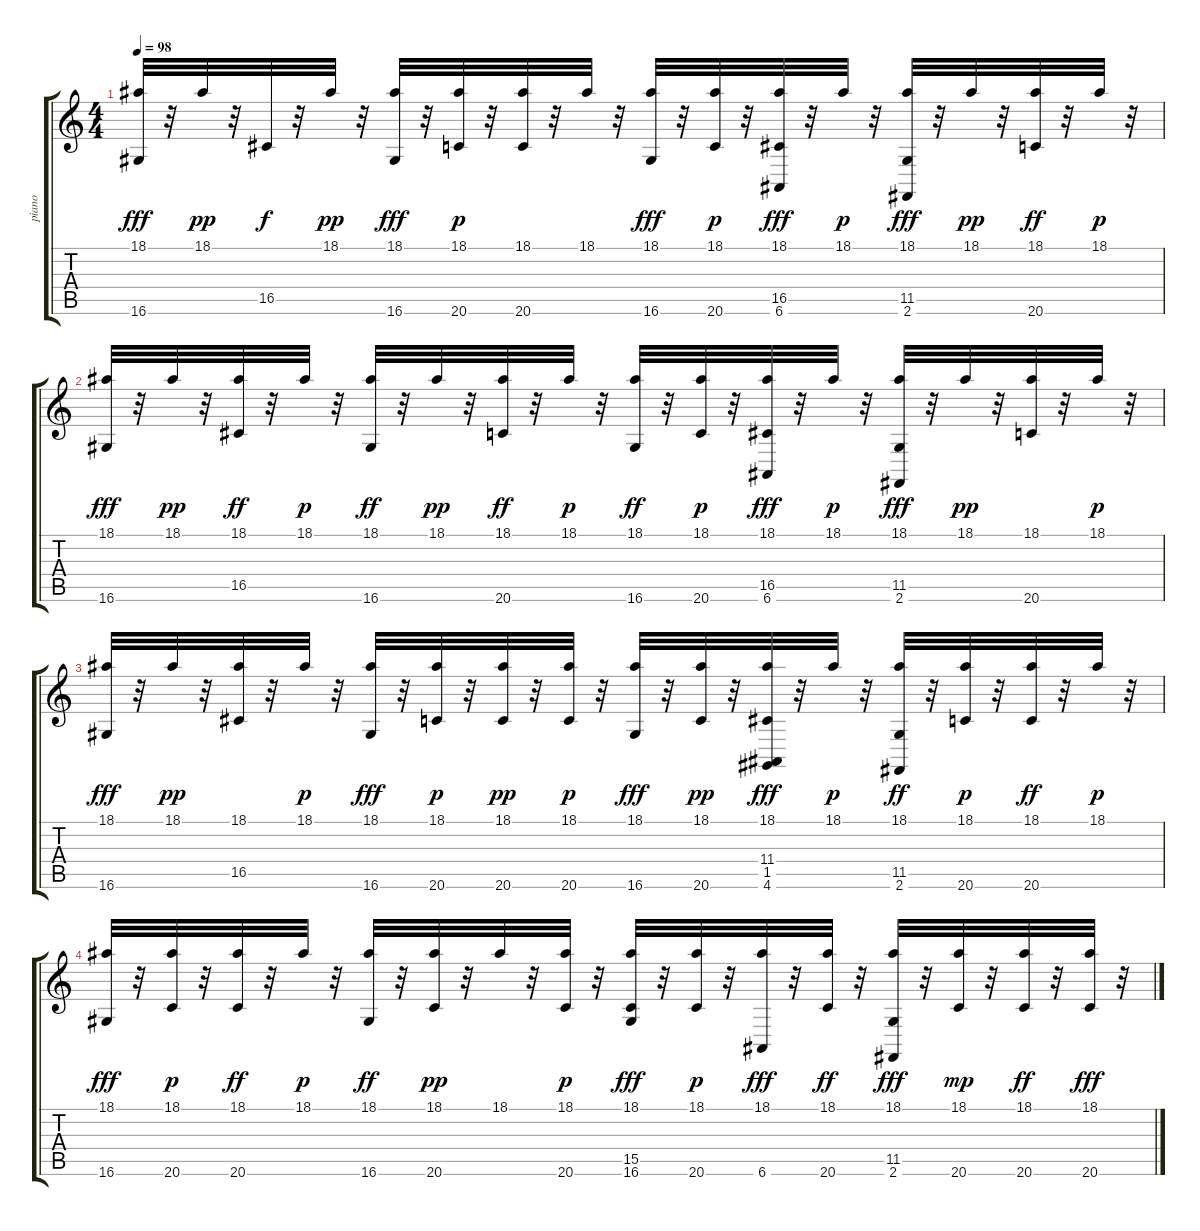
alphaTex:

\track ("piano" "piano") {instrument acousticgrandpiano}
\staff {score tabs}
\tuning (E4 B3 G3 D3 A2 E2) {hide}
\ts (4 4)
\tempo 98
\clef g2
\ks c
(18.1 16.6).32{dy fff} r.32 18.1.32{dy pp} r.32 16.5.32{dy f} r.32 18.1.32{dy pp} r.32 (18.1 16.6).32{dy fff} r.32 (18.1 20.6).32{dy p} r.32 (18.1 20.6).32 r.32 18.1.32 r.32 (18.1 16.6).32{dy fff} r.32 (18.1 20.6).32{dy p} r.32 (18.1 16.5 6.6).32{dy fff} r.32 18.1.32{dy p} r.32 (18.1 11.5 2.6).32{dy fff} r.32 18.1.32{dy pp} r.32 (18.1 20.6).32{dy ff} r.32 18.1.32{dy p} r.32 |
(18.1 16.6).32{dy fff} r.32 18.1.32{dy pp} r.32 (18.1 16.5).32{dy ff} r.32 18.1.32{dy p} r.32 (18.1 16.6).32{dy ff} r.32 18.1.32{dy pp} r.32 (18.1 20.6).32{dy ff} r.32 18.1.32{dy p} r.32 (18.1 16.6).32{dy ff} r.32 (18.1 20.6).32{dy p} r.32 (18.1 16.5 6.6).32{dy fff} r.32 18.1.32{dy p} r.32 (18.1 11.5 2.6).32{dy fff} r.32 18.1.32{dy pp} r.32 (18.1 20.6).32 r.32 18.1.32{dy p} r.32 |
(18.1 16.6).32{dy fff} r.32 18.1.32{dy pp} r.32 (18.1 16.5).32 r.32 18.1.32{dy p} r.32 (18.1 16.6).32{dy fff} r.32 (18.1 20.6).32{dy p} r.32 (18.1 20.6).32{dy pp} r.32 (18.1 20.6).32{dy p} r.32 (18.1 16.6).32{dy fff} r.32 (18.1 20.6).32{dy pp} r.32 (18.1 11.4 1.5 4.6).32{dy fff} r.32 18.1.32{dy p} r.32 (18.1 11.5 2.6).32{dy ff} r.32 (18.1 20.6).32{dy p} r.32 (18.1 20.6).32{dy ff} r.32 18.1.32{dy p} r.32 |
(18.1 16.6).32{dy fff} r.32 (18.1 20.6).32{dy p} r.32 (18.1 20.6).32{dy ff} r.32 18.1.32{dy p} r.32 (18.1 16.6).32{dy ff} r.32 (18.1 20.6).32{dy pp} r.32 18.1.32 r.32 (18.1 20.6).32{dy p} r.32 (18.1 15.5 16.6).32{dy fff} r.32 (18.1 20.6).32{dy p} r.32 (18.1 6.6).32{dy fff} r.32 (18.1 20.6).32{dy ff} r.32 (18.1 11.5 2.6).32{dy fff} r.32 (18.1 20.6).32{dy mp} r.32 (18.1 20.6).32{dy ff} r.32 (18.1 20.6).32{dy fff} r.32
